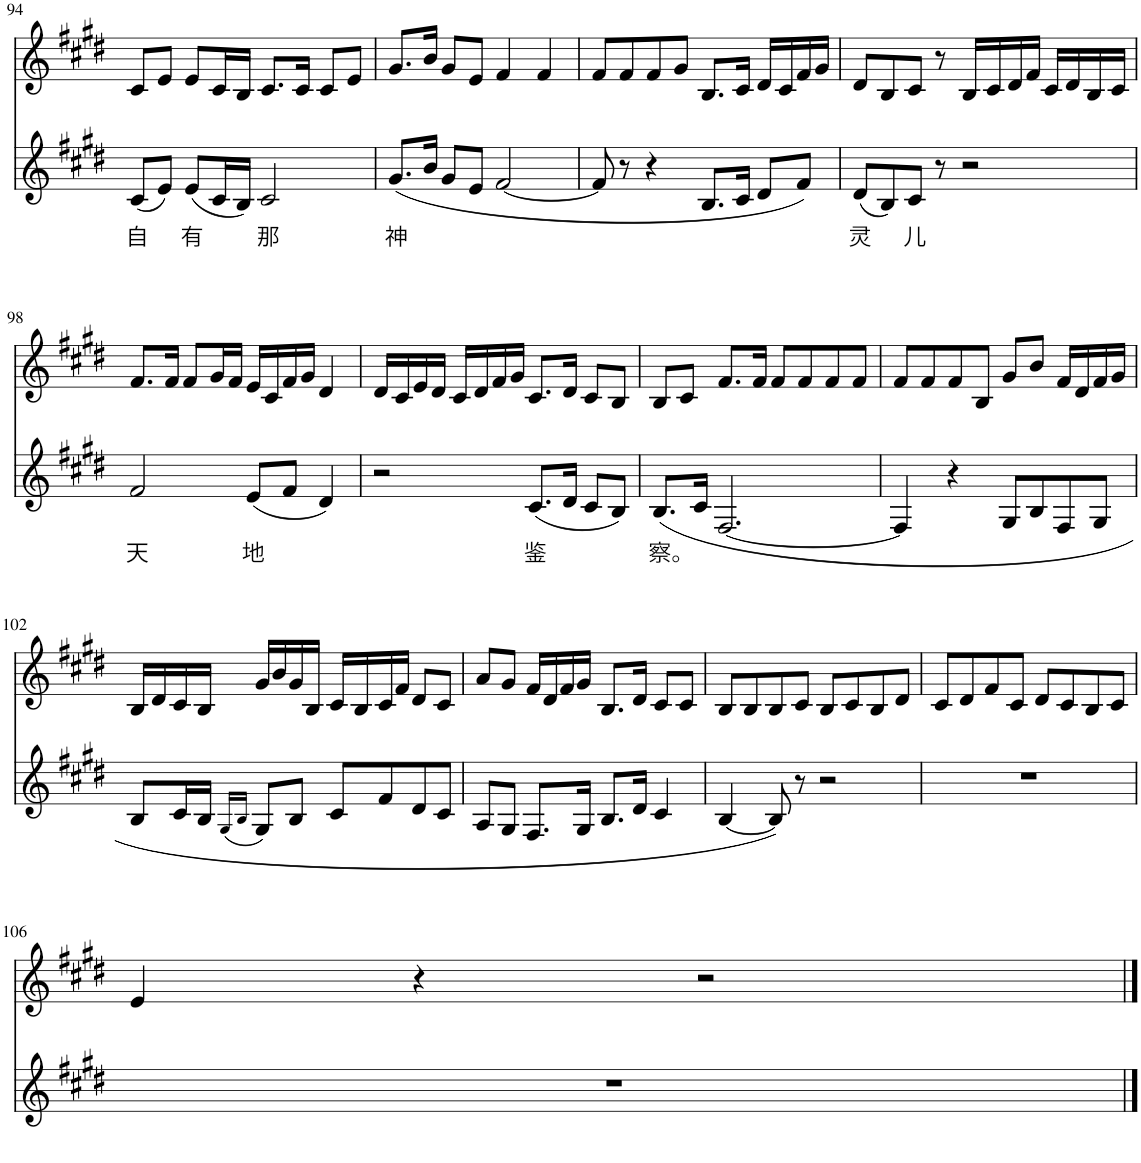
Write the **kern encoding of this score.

**kern	**text	**kern
*part2	*part2	*part1
*staff2	*staff2	*staff1
*I"Piano	*	*I"Piano
*I'Pno	*	*I'Pno
!!LO:PB:g=z
*clefG2	*	*clefG2
*k[f#c#g#d#]	*	*k[f#c#g#d#]
*M4/4	*	*M4/4
=94	=94	=94
!	!LO:LY:b	!
(8c#/L	自	8c#/L
8e/J)	.	8e/J
!	!LO:LY:b	!
(8e/L	有	8e/L
16c#/L	.	16c#/L
16B/JJ)	.	16B/JJ
!	!LO:LY:b	!
2c#/	那	8.c#/L
.	.	16c#/Jk
.	.	8c#/L
.	.	8e/J
=95	=95	=95
!	!LO:LY:b	!
(8.g#/L	神	8.g#/L
16b/Jk	.	16b/Jk
8g#/L	.	8g#/L
8e/J	.	8e/J
[2f#/	.	4f#/
.	.	4f#/
=96	=96	=96
8f#/]	.	8f#/L
8r	.	8f#/
4r	.	8f#/
.	.	8g#/J
8.B/L	.	8.B/L
16c#/Jk	.	16c#/Jk
8d#/L	.	16d#/LL
.	.	16c#/
8f#/J)	.	16f#/
.	.	16g#/JJ
=97	=97	=97
!	!LO:LY:b	!
(8d#/L	灵	8d#/L
8B/)	.	8B/
!	!LO:LY:b	!
8c#/J	儿	8c#/J
8r	.	8r
2r	.	16B/LL
.	.	16c#/
.	.	16d#/
.	.	16f#/JJ
.	.	16c#/LL
.	.	16d#/
.	.	16B/
.	.	16c#/JJ
!!LO:LB:g=z
=98	=98	=98
!	!LO:LY:b	!
2f#/	天	8.f#/L
.	.	16f#/Jk
.	.	8f#/L
.	.	16g#/L
.	.	16f#/JJ
!	!LO:LY:b	!
(8e/L	地	16e/LL
.	.	16c#/
8f#/J	.	16f#/
.	.	16g#/JJ
4d#/)	.	4d#/
=99	=99	=99
2r	.	16d#/LL
.	.	16c#/
.	.	16e/
.	.	16d#/JJ
.	.	16c#/LL
.	.	16d#/
.	.	16f#/
.	.	16g#/JJ
!	!LO:LY:b	!
(8.c#/L	鉴	8.c#/L
16d#/Jk	.	16d#/Jk
8c#/L	.	8c#/L
8B/J)	.	8B/J
=100	=100	=100
!	!LO:LY:b	!
(8.B/L	察。	8B/L
.	.	8c#/J
16c#/Jk	.	.
[2.F#/	.	8.f#/L
.	.	16f#/Jk
.	.	8f#/L
.	.	8f#/
.	.	8f#/
.	.	8f#/J
=101	=101	=101
4F#/]	.	8f#/L
.	.	8f#/
4r	.	8f#/
.	.	8B/J
8G#/L	.	8g#/L
8B/	.	8b/J
8F#/	.	16f#/LL
.	.	16d#/
8G#/J	.	16f#/
.	.	16g#/JJ
!!LO:LB:g=z
=102	=102	=102
8B/L	.	16B/LL
.	.	16d#/
16c#/L	.	16c#/
16B/JJ	.	16B/JJ
(16qG#/LL	.	.
16qB/JJ	.	.
8G#/L)	.	16g#/LL
.	.	16b/
8B/J	.	16g#/
.	.	16B/JJ
8c#/L	.	16c#/LL
.	.	16B/
8f#/	.	16c#/
.	.	16f#/JJ
8d#/	.	8d#/L
8c#/J	.	8c#/J
=103	=103	=103
8A/L	.	8a/L
8G#/J	.	8g#/J
8.F#/L	.	16f#/LL
.	.	16d#/
.	.	16f#/
16G#/Jk	.	16g#/JJ
8.B/L	.	8.B/L
16d#/Jk	.	16d#/Jk
4c#/	.	8c#/L
.	.	8c#/J
=104	=104	=104
[4B/	.	8B/L
.	.	8B/
8B/])	.	8B/
8r	.	8c#/J
2r	.	8B/L
.	.	8c#/
.	.	8B/
.	.	8d#/J
=105	=105	=105
1r	.	8c#/L
.	.	8d#/
.	.	8f#/
.	.	8c#/J
.	.	8d#/L
.	.	8c#/
.	.	8B/
.	.	8c#/J
!!LO:LB:g=z
=106	=106	=106
1r	.	4e/
.	.	4r
.	.	2r
==	==	==
*-	*-	*-
